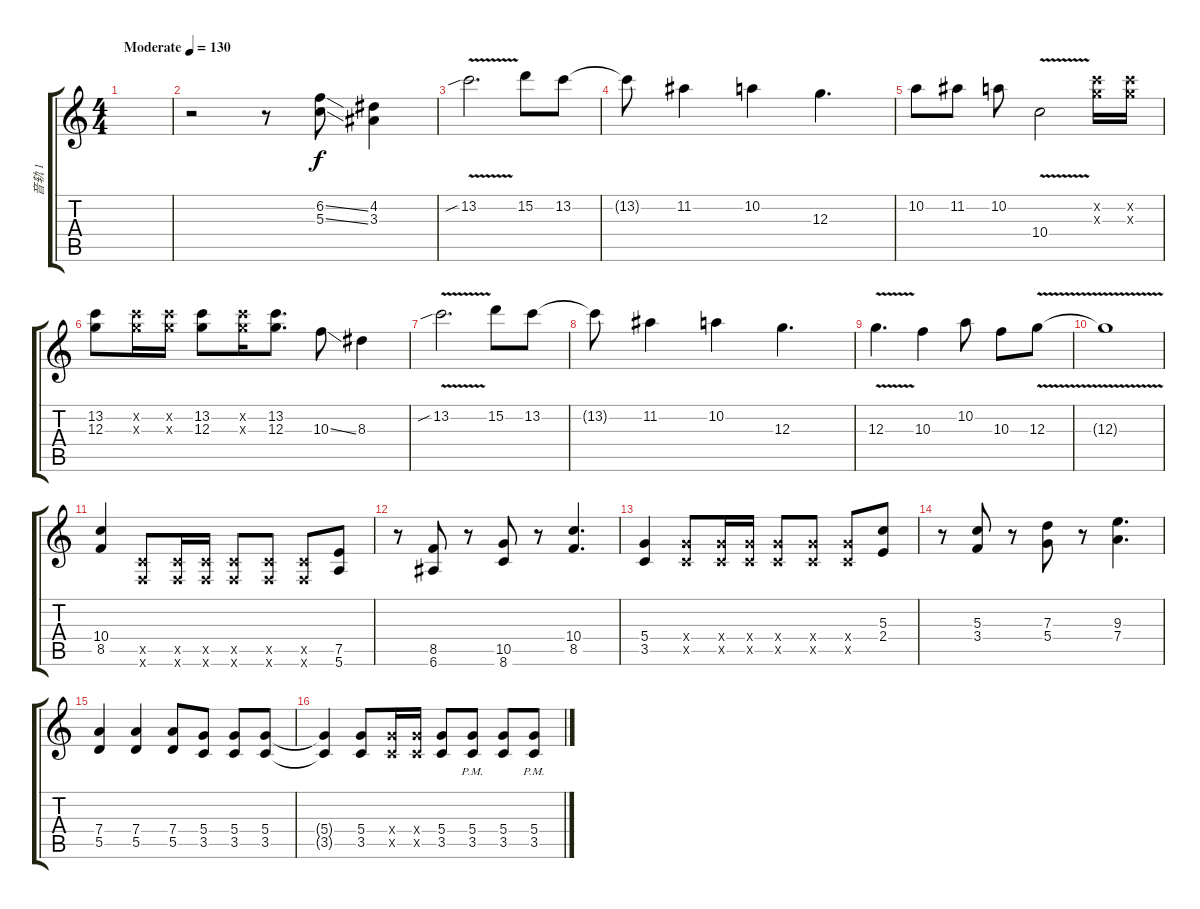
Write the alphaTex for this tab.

\track ("音轨 1" "音轨 1") {instrument overdrivenguitar}
\staff {score tabs}
\tuning (E4 B3 G3 D3 A2 E2) {hide}
\ts (4 4)
\tempo (130 "Moderate")
\clef g2
\ks c
|
r.2 r.8 (6.2{ss} 5.3{ss}).8 (4.2 3.3).4 |
13.2{v sib}.2{d} 15.2.8 13.2.8 |
13.2{t}.8 11.2.4 10.2.4 12.3.4{d} |
10.2.8 11.2.8 10.2.8 10.4{v}.2 (13.2{x} 12.3{x}).16 (13.2{x} 12.3{x}).16 |
(13.2 12.3).8 (13.2{x} 12.3{x}).16 (13.2{x} 12.3{x}).16 (13.2 12.3).8 (13.2{x} 12.3{x}).16 (13.2 12.3).8{d} 10.3{ss}.8 8.3.4 |
13.2{v sib}.2{d} 15.2.8 13.2.8 |
13.2{t}.8 11.2.4 10.2.4 12.3.4{d} |
12.3{v}.4{d} 10.3.4 10.2.8 10.3.8 12.3{v}.8 |
12.3{t}.1 |
(10.4 8.5).4 (3.5{x} 1.6{x}).8 (3.5{x} 1.6{x}).16 (3.5{x} 1.6{x}).16 (3.5{x} 1.6{x}).8 (3.5{x} 1.6{x}).8 (3.5{x} 1.6{x}).8 (7.5 5.6).8 |
r.8 (8.5 6.6).8 r.8 (10.5 8.6).8 r.8 (10.4 8.5).4{d} |
(5.4 3.5).4 (5.4{x} 3.5{x}).8 (5.4{x} 3.5{x}).16 (5.4{x} 3.5{x}).16 (5.4{x} 3.5{x}).8 (5.4{x} 3.5{x}).8 (5.4{x} 3.5{x}).8 (5.3 2.4).8 |
r.8 (5.3 3.4).8 r.8 (7.3 5.4).8 r.8 (9.3 7.4).4{d} |
(7.4 5.5).4 (7.4 5.5).4 (7.4 5.5).8 (5.4 3.5).8 (5.4 3.5).8 (5.4 3.5).8 |
(5.4{t} 3.5{t}).4 (5.4 3.5).8 (5.4{x} 3.5{x}).16 (5.4{x} 3.5{x}).16 (5.4 3.5).8 (5.4{pm} 3.5{pm}).8 (5.4 3.5).8 (5.4{pm} 3.5{pm}).8
